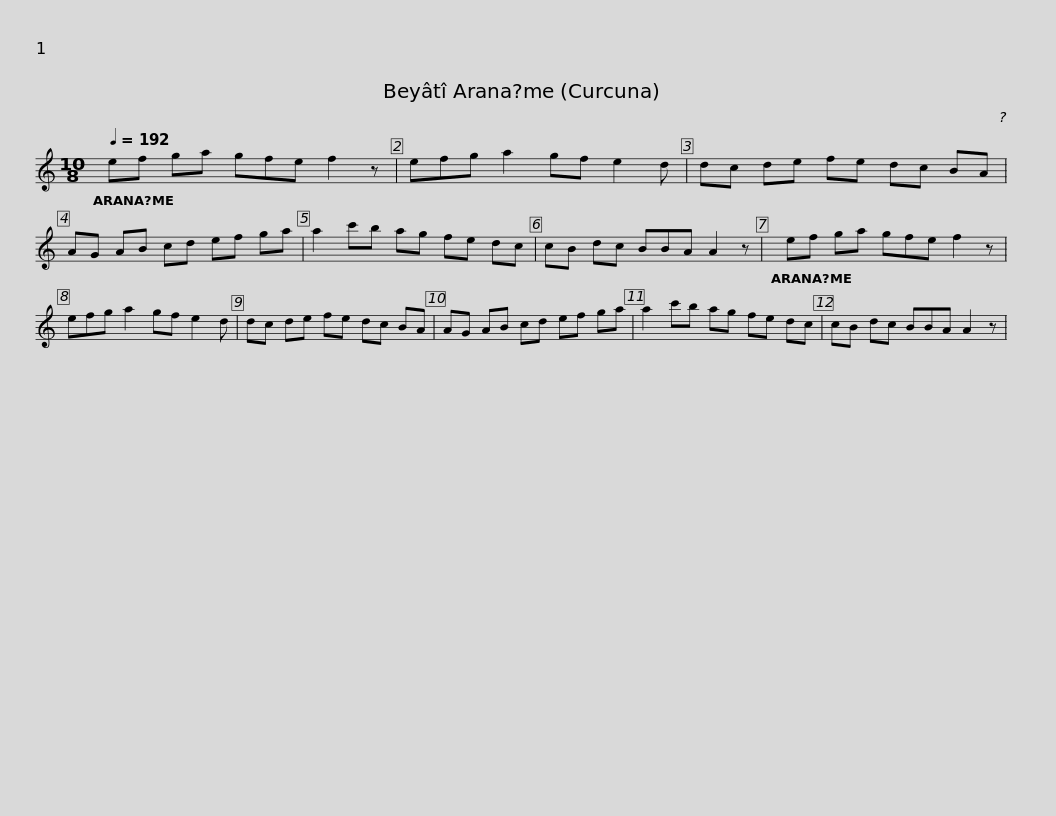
X:1
L:1/8
Q:1/4=192
M:10/8
I:linebreak $
K:C
V:1 treble
V:1
 ef ga gfe f2 z | efg a2 gf e2 d | dc de fe dc BA | AG AB cd ef ga |$ a2 c'b ag fe dc | %5
 cB dc BBA A2 z | ef ga gfe f2 z | efg a2 gf e2 d |$ dc de fe dc BA | AG AB cd ef ga | %10
 a2 c'b ag fe dc | cB dc BBA A2 z | %12
